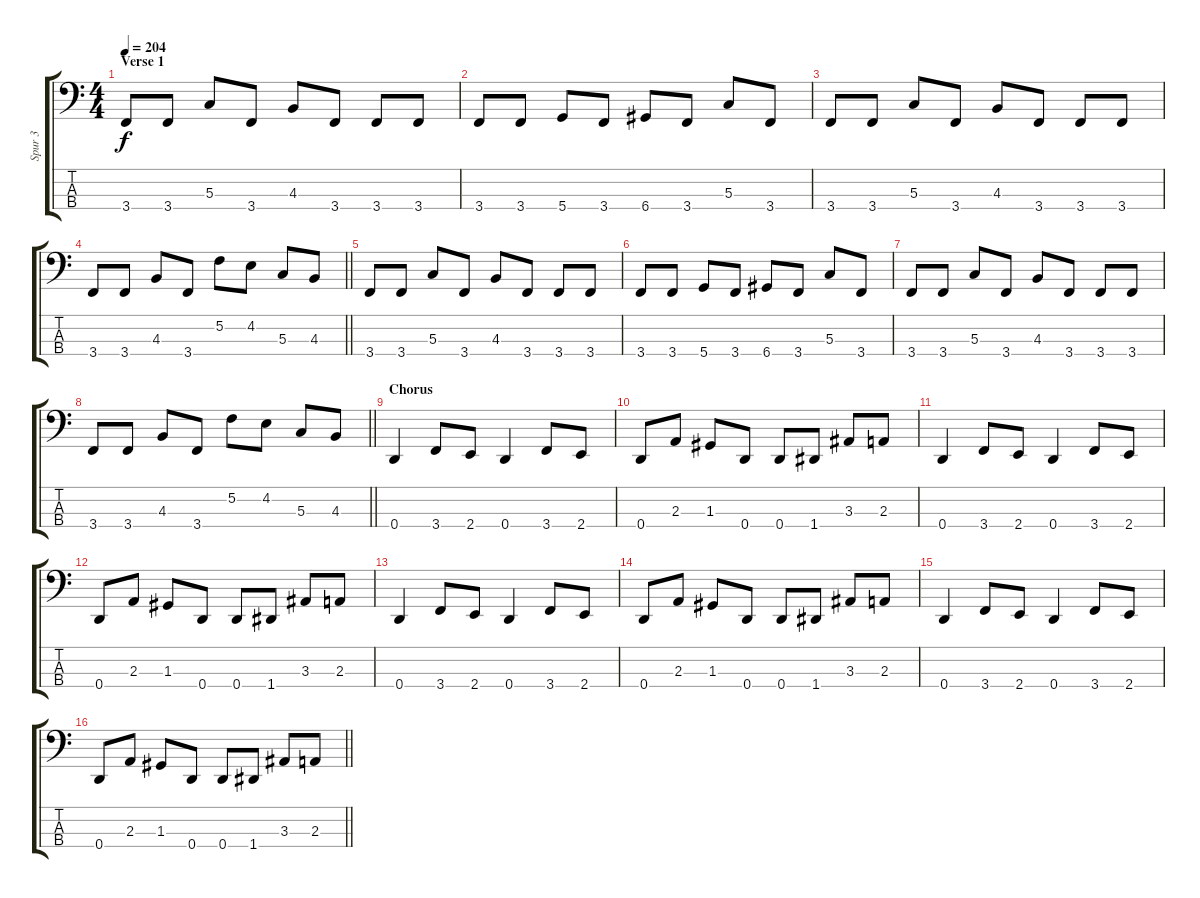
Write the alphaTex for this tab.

\track ("Spur 3" "Spur 3") {instrument electricbassfinger}
\staff {score tabs}
\tuning (F2 C2 G1 D1) {hide}
\ts (4 4)
\section ("" "Verse 1")
\tempo 204
\clef f4
\ks c
3.4.8{dy f} 3.4.8 5.3.8 3.4.8 4.3.8 3.4.8 3.4.8 3.4.8 |
3.4.8 3.4.8 5.4.8 3.4.8 6.4.8 3.4.8 5.3.8 3.4.8 |
3.4.8 3.4.8 5.3.8 3.4.8 4.3.8 3.4.8 3.4.8 3.4.8 |
\barLineRight lightlight
3.4.8 3.4.8 4.3.8 3.4.8 5.2.8 4.2.8 5.3.8 4.3.8 |
3.4.8 3.4.8 5.3.8 3.4.8 4.3.8 3.4.8 3.4.8 3.4.8 |
3.4.8 3.4.8 5.4.8 3.4.8 6.4.8 3.4.8 5.3.8 3.4.8 |
3.4.8 3.4.8 5.3.8 3.4.8 4.3.8 3.4.8 3.4.8 3.4.8 |
\barLineRight lightlight
3.4.8 3.4.8 4.3.8 3.4.8 5.2.8 4.2.8 5.3.8 4.3.8 |
\section ("" "Chorus")
0.4.4 3.4.8 2.4.8 0.4.4 3.4.8 2.4.8 |
0.4.8 2.3.8 1.3.8 0.4.8 0.4.8 1.4.8 3.3.8 2.3.8 |
0.4.4 3.4.8 2.4.8 0.4.4 3.4.8 2.4.8 |
0.4.8 2.3.8 1.3.8 0.4.8 0.4.8 1.4.8 3.3.8 2.3.8 |
0.4.4 3.4.8 2.4.8 0.4.4 3.4.8 2.4.8 |
0.4.8 2.3.8 1.3.8 0.4.8 0.4.8 1.4.8 3.3.8 2.3.8 |
0.4.4 3.4.8 2.4.8 0.4.4 3.4.8 2.4.8 |
\barLineRight lightlight
0.4.8 2.3.8 1.3.8 0.4.8 0.4.8 1.4.8 3.3.8 2.3.8
